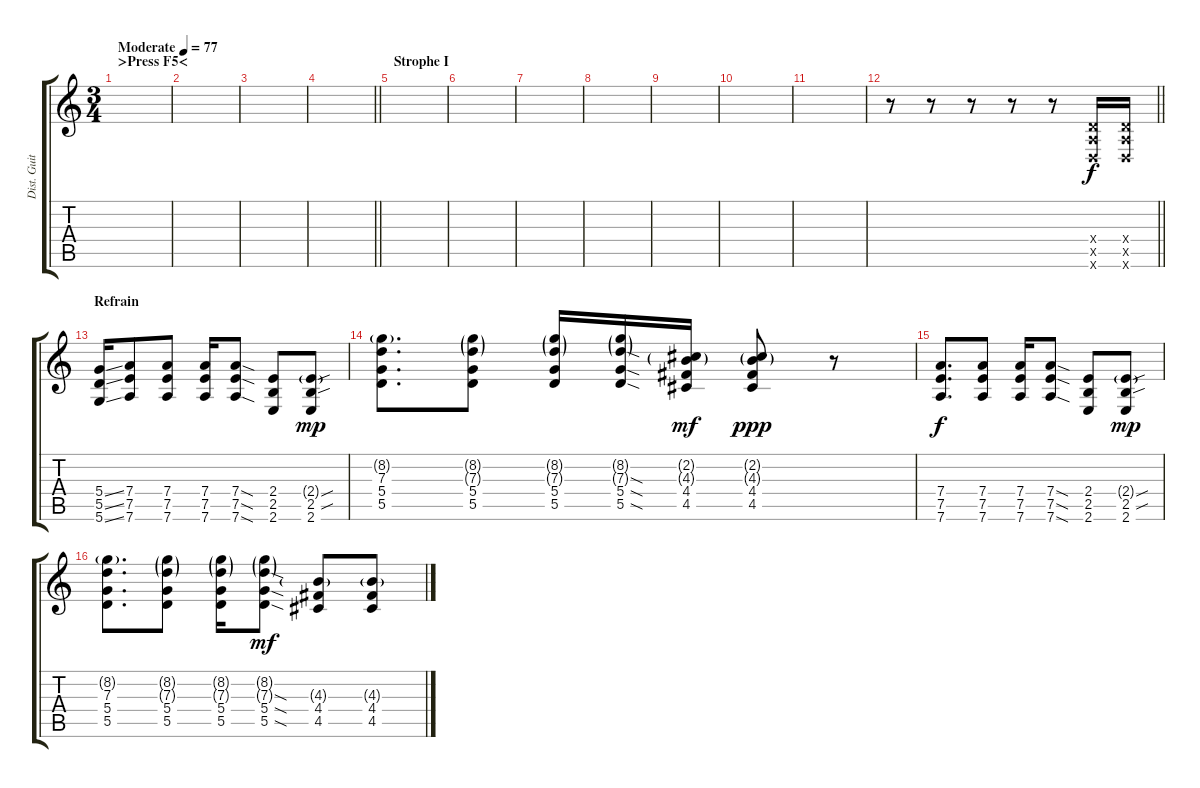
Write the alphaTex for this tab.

\track ("Dist. Guitar" "Dist. Guit") {instrument distortionguitar}
\staff {score tabs}
\tuning (E4 B3 G3 D3 A2 D2) {hide}
\ts (3 4)
\section ("" ">Press F5<")
\tempo (77 "Moderate")
\clef g2
\ks c
|
|
|
\barLineRight lightlight
|
\section ("" "Strophe I")
|
|
|
|
|
|
|
\barLineRight lightlight
r.8 r.8 r.8 r.8 r.8 (0.4{x} 0.5{x} 0.6{x}).16 (0.4{x} 0.5{x} 0.6{x}).16 |
\section ("" "Refrain")
(5.4{ss} 5.5{ss} 5.6{ss}).16{dy f} (7.4 7.5 7.6).8 (7.4 7.5 7.6).8 (7.4 7.5 7.6).16 (7.4{sod} 7.5{sod} 7.6{sod}).8 (2.4 2.5 2.6).8 (2.4{sou g} 2.5{sou} 2.6).8{dy mp} |
(8.2{g} 7.3 5.4 5.5).8{d} (8.2{g} 7.3{g} 5.4 5.5).8 (8.2{g} 7.3{g} 5.4 5.5).16 (8.2{g} 7.3{sod g} 5.4{sod} 5.5{sod}).16 (2.2{g} 4.3{g} 4.4 4.5).16{dy mf} (2.2{g} 4.3{g} 4.4 4.5).8{dy ppp} r.8 |
(7.4 7.5 7.6).8{d dy f} (7.4 7.5 7.6).8 (7.4 7.5 7.6).16 (7.4{sod} 7.5{sod} 7.6{sod}).8 (2.4 2.5 2.6).8 (2.4{sou g} 2.5{sou} 2.6).8{dy mp} |
(8.2{g} 7.3 5.4 5.5).8{d} (8.2{g} 7.3{g} 5.4 5.5).8 (8.2{g} 7.3{g} 5.4 5.5).16 (8.2{g} 7.3{sod g} 5.4{sod} 5.5{sod}).8{dy mf} (4.3{g} 4.4 4.5).8 (4.3{g} 4.4 4.5).8
